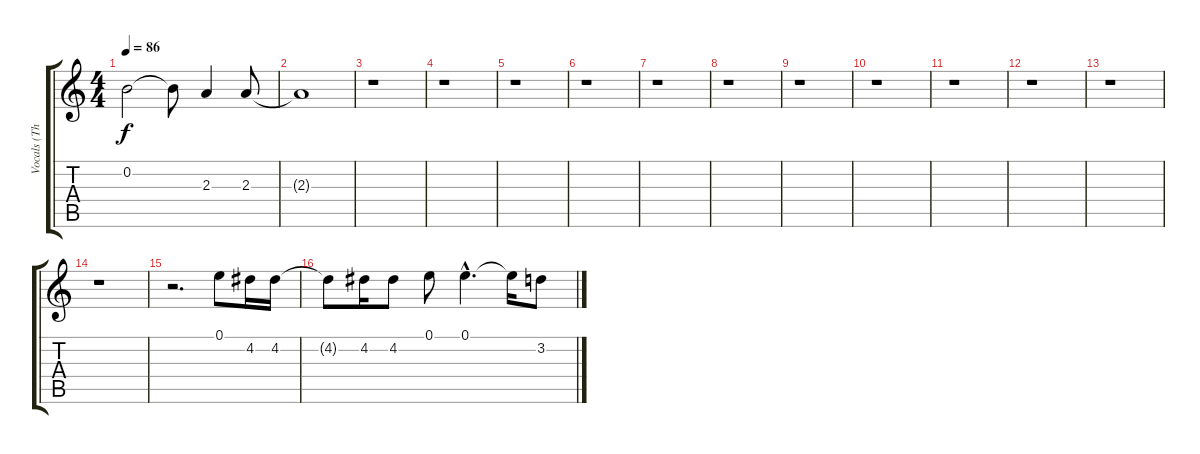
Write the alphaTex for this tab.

\track ("Vocals (Thom)" "Vocals (Th") {instrument electricguitarjazz}
\staff {score tabs}
\tuning (E4 B3 G3 D3 A2 E2) {hide}
\ts (4 4)
\tempo 86
\clef g2
\ks c
0.2{t}.2{dy f} 0.2{t}.8 2.3.4 2.3.8 |
2.3{t}.1 |
r.1 |
r.1 |
r.1 |
r.1 |
r.1 |
r.1 |
r.1 |
r.1 |
r.1 |
r.1 |
r.1 |
r.1 |
r.2{d} 0.1.8 4.2.16 4.2.16 |
4.2{t}.8 4.2.16 4.2.8 0.1.8 0.1{hac}.4{d} 0.1{t}.16 3.2.8
